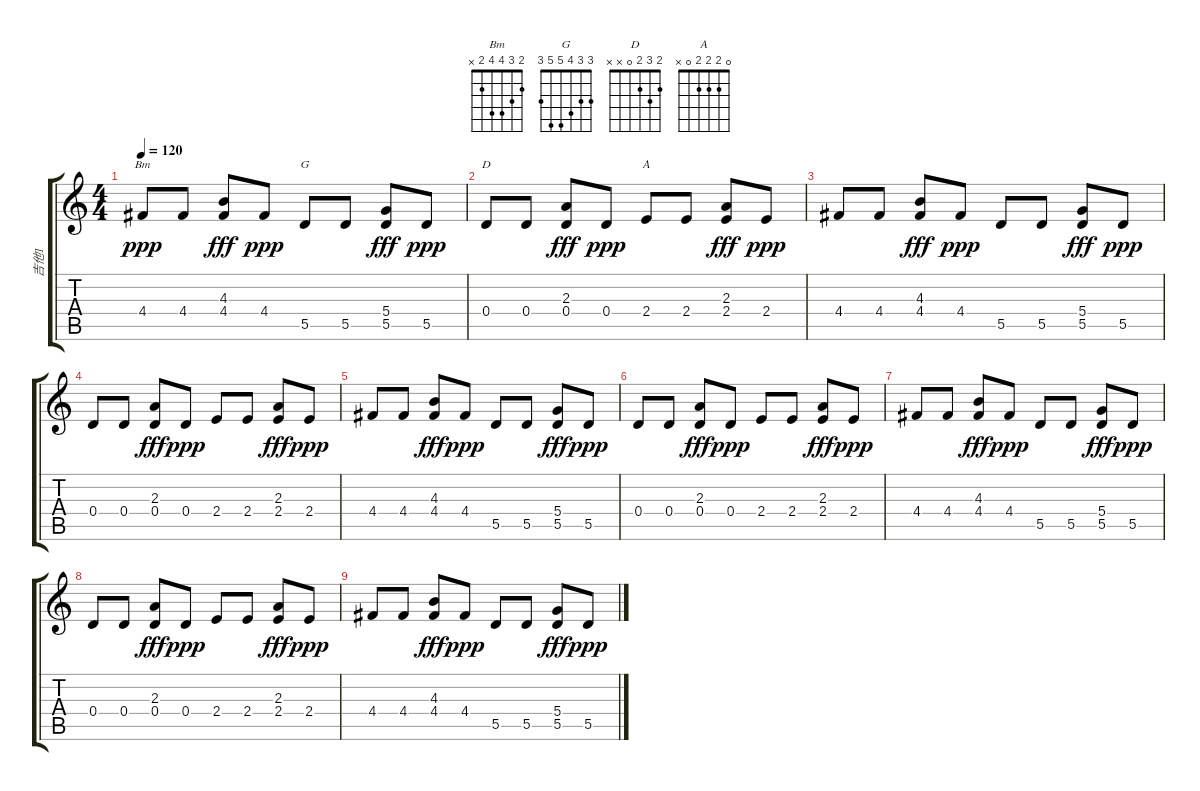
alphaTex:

\track ("吉他1" "吉他1") {instrument electricguitarmuted}
\staff {score tabs}
\tuning (E4 B3 G3 D3 A2 E2) {hide}
\chord ("Bm" 2 3 4 4 2 x)
\chord ("G" 3 3 4 5 5 3)
\chord ("D" 2 3 2 0 x x)
\chord ("A" 0 2 2 2 0 x)
\ts (4 4)
\tempo 120
\clef g2
\ks c
4.4.8{ch "Bm" dy ppp} 4.4.8 (4.3 4.4).8{dy fff} 4.4.8{dy ppp} 5.5.8{ch "G"} 5.5.8 (5.4 5.5).8{dy fff} 5.5.8{dy ppp} |
0.4.8{ch "D"} 0.4.8 (2.3 0.4).8{dy fff} 0.4.8{dy ppp} 2.4.8{ch "A"} 2.4.8 (2.3 2.4).8{dy fff} 2.4.8{dy ppp} |
4.4.8 4.4.8 (4.3 4.4).8{dy fff} 4.4.8{dy ppp} 5.5.8 5.5.8 (5.4 5.5).8{dy fff} 5.5.8{dy ppp} |
0.4.8 0.4.8 (2.3 0.4).8{dy fff} 0.4.8{dy ppp} 2.4.8 2.4.8 (2.3 2.4).8{dy fff} 2.4.8{dy ppp} |
4.4.8 4.4.8 (4.3 4.4).8{dy fff} 4.4.8{dy ppp} 5.5.8 5.5.8 (5.4 5.5).8{dy fff} 5.5.8{dy ppp} |
0.4.8 0.4.8 (2.3 0.4).8{dy fff} 0.4.8{dy ppp} 2.4.8 2.4.8 (2.3 2.4).8{dy fff} 2.4.8{dy ppp} |
4.4.8 4.4.8 (4.3 4.4).8{dy fff} 4.4.8{dy ppp} 5.5.8 5.5.8 (5.4 5.5).8{dy fff} 5.5.8{dy ppp} |
0.4.8 0.4.8 (2.3 0.4).8{dy fff} 0.4.8{dy ppp} 2.4.8 2.4.8 (2.3 2.4).8{dy fff} 2.4.8{dy ppp} |
4.4.8 4.4.8 (4.3 4.4).8{dy fff} 4.4.8{dy ppp} 5.5.8 5.5.8 (5.4 5.5).8{dy fff} 5.5.8{dy ppp}
